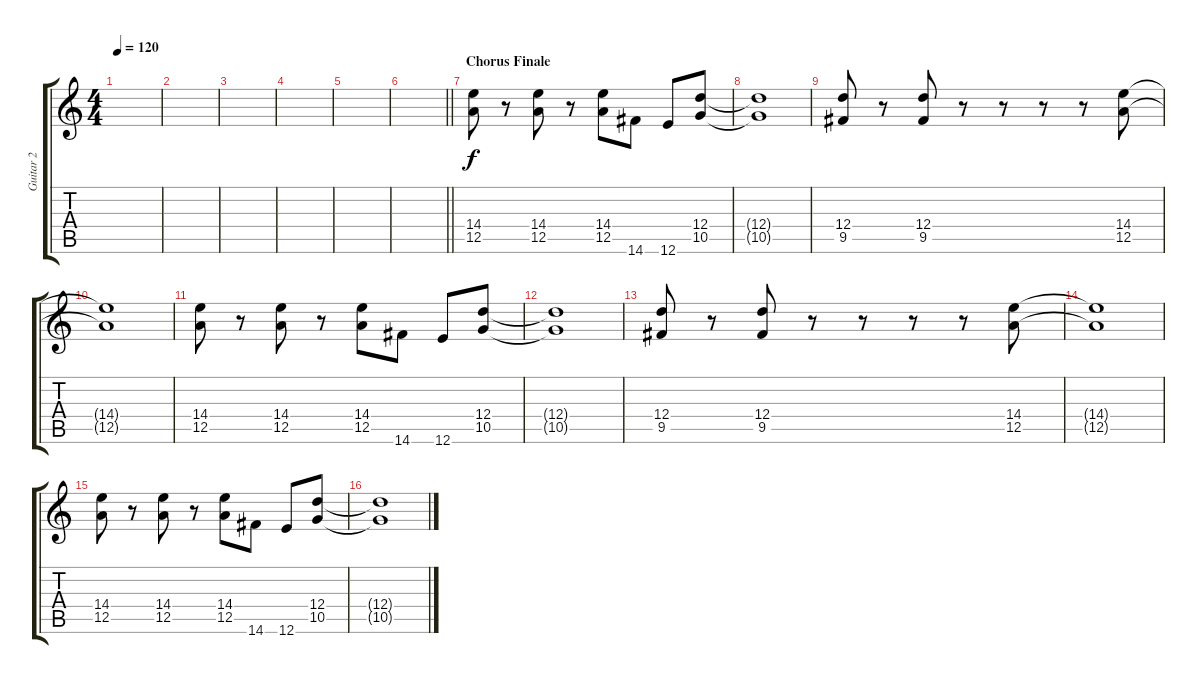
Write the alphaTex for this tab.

\track ("Guitar 2" "Guitar 2") {instrument overdrivenguitar}
\staff {score tabs}
\tuning (E4 B3 G3 D3 A2 E2) {hide}
\ts (4 4)
\tempo 120
\clef g2
\ks c
|
|
|
|
|
\barLineRight lightlight
|
\section ("" "Chorus Finale")
(14.4 12.5).8 r.8 (14.4 12.5).8 r.8 (14.4 12.5).8 14.6.8 12.6.8 (12.4 10.5).8 |
(12.4{t} 10.5{t}).1 |
(12.4 9.5).8 r.8 (12.4 9.5).8 r.8 r.8 r.8 r.8 (14.4 12.5).8 |
(14.4{t} 12.5{t}).1 |
(14.4 12.5).8 r.8 (14.4 12.5).8 r.8 (14.4 12.5).8 14.6.8 12.6.8 (12.4 10.5).8 |
(12.4{t} 10.5{t}).1 |
(12.4 9.5).8 r.8 (12.4 9.5).8 r.8 r.8 r.8 r.8 (14.4 12.5).8 |
(14.4{t} 12.5{t}).1 |
(14.4 12.5).8 r.8 (14.4 12.5).8 r.8 (14.4 12.5).8 14.6.8 12.6.8 (12.4 10.5).8 |
(12.4{t} 10.5{t}).1
